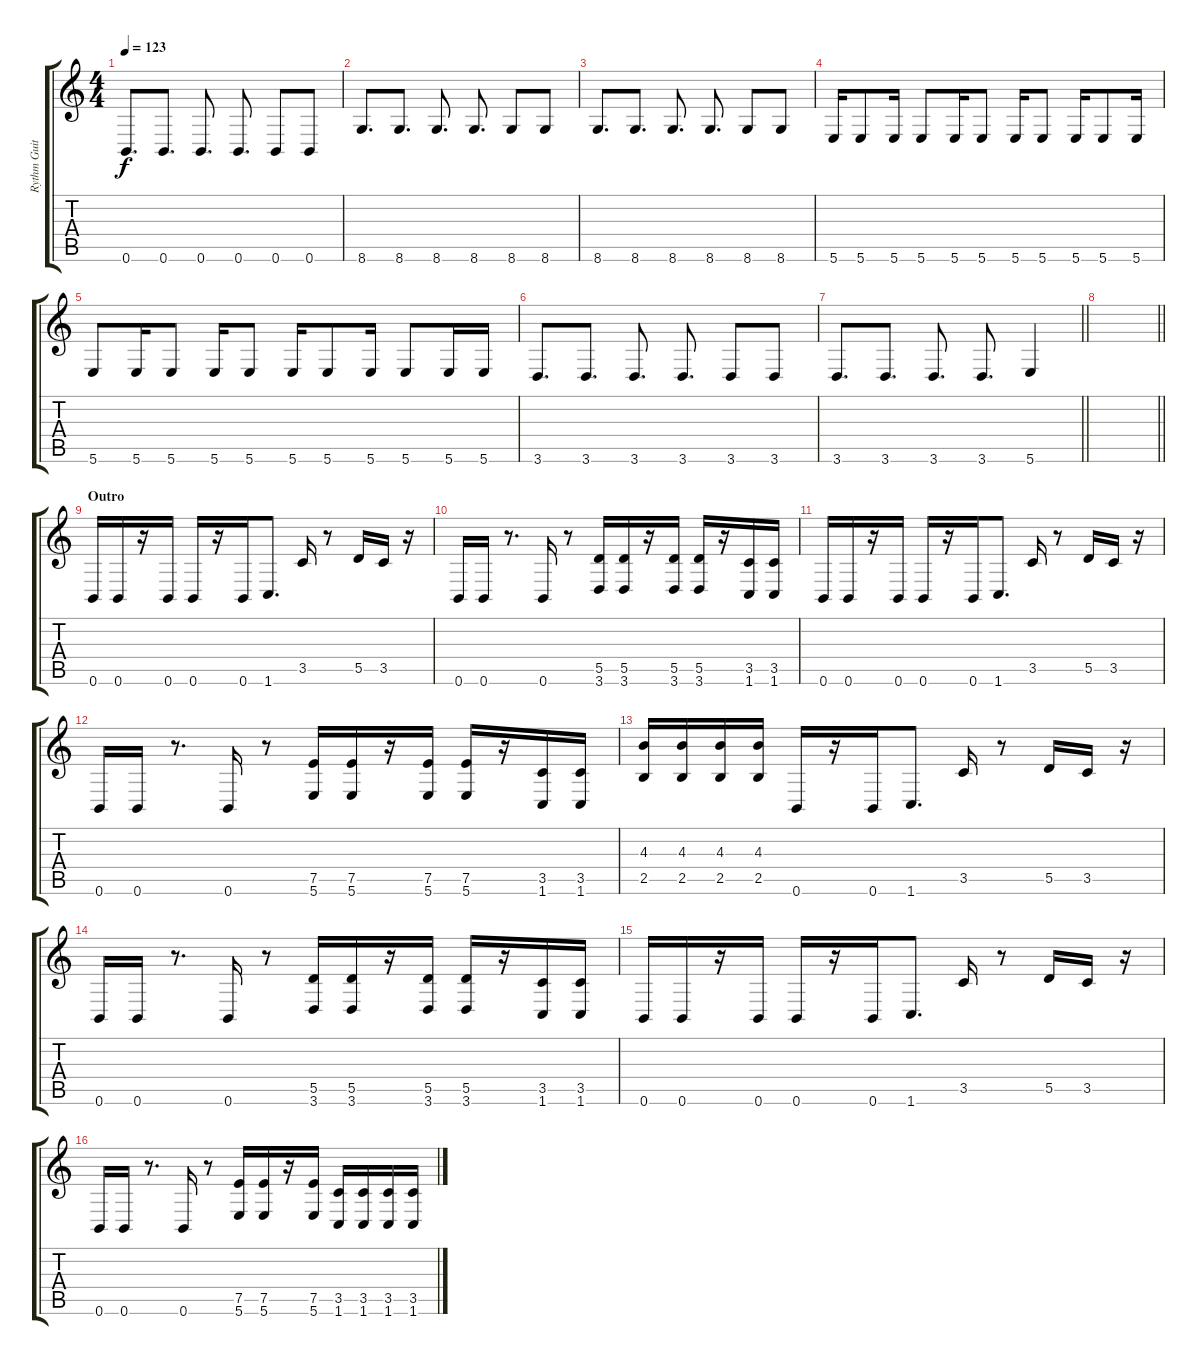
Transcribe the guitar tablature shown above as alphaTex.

\track ("Rythm Guitar 1" "Rythm Guit") {instrument distortionguitar}
\staff {score tabs}
\tuning (E4 B3 G3 D3 A2 B1) {hide}
\ts (4 4)
\tempo 123
\clef g2
\ks c
0.6.8{d dy f} 0.6.8{d} 0.6.8{d} 0.6.8{d} 0.6.8 0.6.8 |
8.6.8{d} 8.6.8{d} 8.6.8{d} 8.6.8{d} 8.6.8 8.6.8 |
8.6.8{d} 8.6.8{d} 8.6.8{d} 8.6.8{d} 8.6.8 8.6.8 |
5.6.16 5.6.8 5.6.16 5.6.8 5.6.16 5.6.8 5.6.16 5.6.8 5.6.16 5.6.8 5.6.16 |
5.6.8 5.6.16 5.6.8 5.6.16 5.6.8 5.6.16 5.6.8 5.6.16 5.6.8 5.6.16 5.6.16 |
3.6.8{d} 3.6.8{d} 3.6.8{d} 3.6.8{d} 3.6.8 3.6.8 |
\barLineRight lightlight
3.6.8{d} 3.6.8{d} 3.6.8{d} 3.6.8{d} 5.6.4 |
\barLineRight lightlight
|
\section ("" "Outro")
0.6.16 0.6.16 r.16 0.6.16 0.6.16 r.16 0.6.16 1.6.8{d} 3.5.16 r.8 5.5.16 3.5.16 r.16 |
0.6.16 0.6.16 r.8{d} 0.6.16 r.8 (5.5 3.6).16 (5.5 3.6).16 r.16 (5.5 3.6).16 (5.5 3.6).16 r.16 (3.5 1.6).16 (3.5 1.6).16 |
0.6.16 0.6.16 r.16 0.6.16 0.6.16 r.16 0.6.16 1.6.8{d} 3.5.16 r.8 5.5.16 3.5.16 r.16 |
0.6.16 0.6.16 r.8{d} 0.6.16 r.8 (7.5 5.6).16 (7.5 5.6).16 r.16 (7.5 5.6).16 (7.5 5.6).16 r.16 (3.5 1.6).16 (3.5 1.6).16 |
(4.3 2.5).16 (4.3 2.5).16 (4.3 2.5).16 (4.3 2.5).16 0.6.16 r.16 0.6.16 1.6.8{d} 3.5.16 r.8 5.5.16 3.5.16 r.16 |
0.6.16 0.6.16 r.8{d} 0.6.16 r.8 (5.5 3.6).16 (5.5 3.6).16 r.16 (5.5 3.6).16 (5.5 3.6).16 r.16 (3.5 1.6).16 (3.5 1.6).16 |
0.6.16 0.6.16 r.16 0.6.16 0.6.16 r.16 0.6.16 1.6.8{d} 3.5.16 r.8 5.5.16 3.5.16 r.16 |
0.6.16 0.6.16 r.8{d} 0.6.16 r.8 (7.5 5.6).16 (7.5 5.6).16 r.16 (7.5 5.6).16 (3.5 1.6).16 (3.5 1.6).16 (3.5 1.6).16 (3.5 1.6).16
